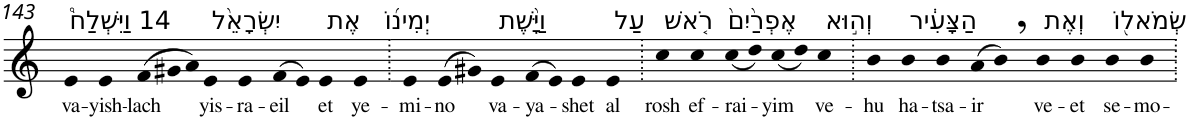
**kern	**text
*part1	*part1
*staff1	*staff1
*I"Piano	*
*I'Pno	*
!!LO:PB:g=z
*clefG2	*
*k[]	*
=143	=143
!LO:TX:a:t=14 וַיִּשְׁלַח֩	!
!	!LO:LY:b
4e	va-
!	!LO:LY:b
4e	-yish-
*Xtuplet	*
!	!LO:LY:b
(>12f	-lach
12g#X	.
12a)	.
!LO:TX:a:t=יִשְׂרָאֵ֨ל	!
!	!LO:LY:b
4e	yis-
!	!LO:LY:b
4e	-ra-
!	!LO:LY:b
(>8f	-eil
8e)	.
!LO:TX:a:t=אֶת	!
!	!LO:LY:b
4e	et
!LO:TX:a:t=יְמִינ֜וֹ	!
!	!LO:LY:b
4e	ye-
=144.	=144.
!	!LO:LY:b
4e	-mi-
!	!LO:LY:b
(>8e	-no
8g#X)	.
!LO:TX:a:t=וַיָּ֨שֶׁת	!
!	!LO:LY:b
4e	va-
!	!LO:LY:b
(>8f	-ya-
8e)	.
!	!LO:LY:b
4e	-shet
!LO:TX:a:t=עַל	!
!	!LO:LY:b
4e	al
=145.	=145.
!LO:TX:a:t=רֹ֤אשׁ	!
!	!LO:LY:b
4cc	rosh
!LO:TX:a:t=אֶפְרַ֙יִם֙	!
!	!LO:LY:b
4cc	ef-
!	!LO:LY:b
(<8cc	-rai-
8dd)	.
!	!LO:LY:b
(<8cc	-yim
8dd)	.
!LO:TX:a:t=וְה֣וּא	!
!	!LO:LY:b
4cc	ve-
=146.	=146.
!	!LO:LY:b
4b	-hu
!LO:TX:a:t=הַצָּעִ֔יר	!
!	!LO:LY:b
4b	ha-
!	!LO:LY:b
4b	-tsa-
!	!LO:LY:b
(>8a	-ir
8b,)	.
!LO:TX:a:t=וְאֶת	!
!	!LO:LY:b
4b	ve-
!	!LO:LY:b
4b	-et
!LO:TX:a:t=שְׂמֹאל֖וֹ	!
!	!LO:LY:b
4b	se-
!	!LO:LY:b
4b	-mo-
=.	=.
*-	*-
